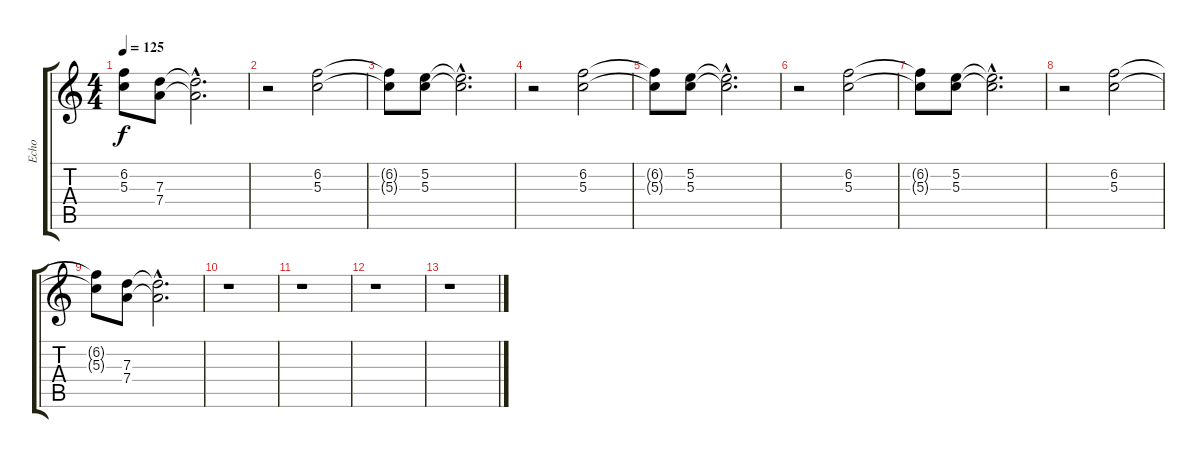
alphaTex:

\track ("Echo" "Echo") {instrument electricguitarclean}
\staff {score tabs}
\tuning (E4 B3 G3 D3 A2 E2) {hide}
\ts (4 4)
\tempo 125
\clef g2
\ks c
(6.2{t} 5.3{t}).8{dy f} (7.3 7.4).8 (7.3{hac t} 7.4{hac t}).2{d} |
r.2 (6.2 5.3).2 |
(6.2{t} 5.3{t}).8 (5.2 5.3).8 (5.2{hac t} 5.3{hac t}).2{d} |
r.2 (6.2 5.3).2 |
(6.2{t} 5.3{t}).8 (5.2 5.3).8 (5.2{hac t} 5.3{hac t}).2{d} |
r.2 (6.2 5.3).2 |
(6.2{t} 5.3{t}).8 (5.2 5.3).8 (5.2{hac t} 5.3{hac t}).2{d} |
r.2 (6.2 5.3).2 |
(6.2{t} 5.3{t}).8 (7.3 7.4).8 (7.3{hac t} 7.4{hac t}).2{d} |
r.1 |
r.1 |
r.1 |
r.1
